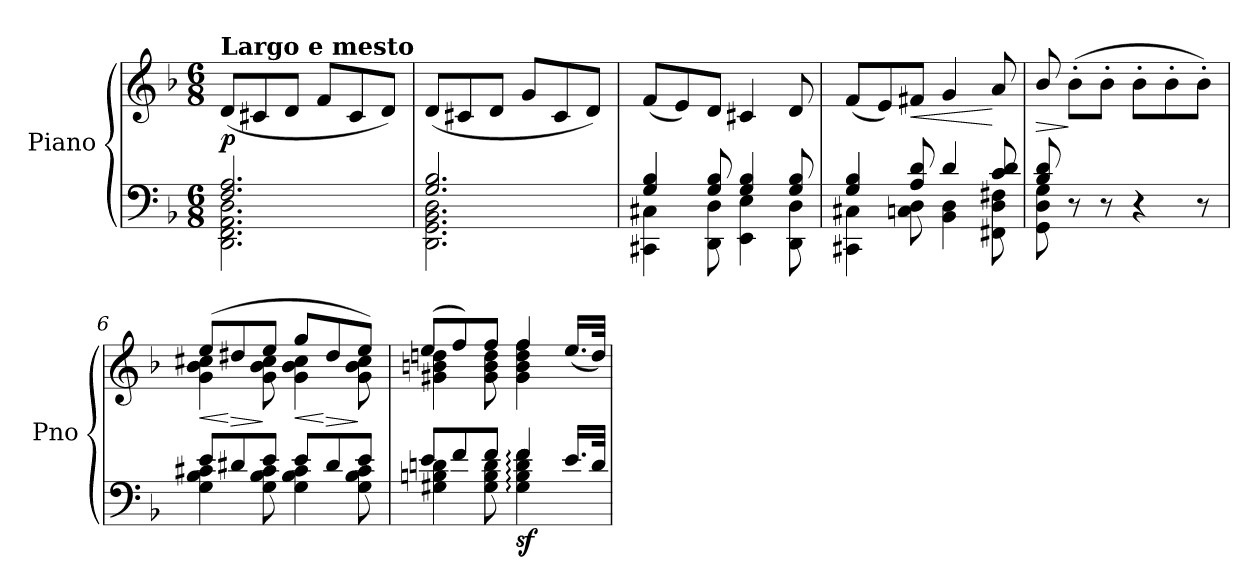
**kern	**kern	**dynam
*part1	*part1	*part1
*staff2	*staff1	*staff1/2
*I"Piano	*	*
*I'Pno	*	*
*clefF4	*clefG2	*
*k[b-]	*k[b-]	*
*M6/8	*M6/8	*
=1	=1	=1
*^	*	*
!	!	!LO:TX:a:B:t=Largo e mesto	!
!	!	!	!LO:DY:b
2.F/ 2.A/	2.DD\ 2.FF\ 2.AA\ 2.D\	(>8d/L	p
.	.	8c#X/	.
.	.	8d/J	.
.	.	8f/L	.
.	.	8c#/	.
.	.	8d/J)	.
=2	=2	=2	=2
2.G/ 2.B-/	2.DD\ 2.GG\ 2.BB-\ 2.D\	(8d/L	.
.	.	8c#X/	.
.	.	8d/J	.
.	.	8g/L	.
.	.	8c#/	.
.	.	8d/J)	.
=3	=3	=3	=3
4G/ 4B-/	4CC#X\ 4C#X\	(>8f/L	.
.	.	8e/)	.
8G/ 8B-/	8DD\ 8D\	8d/J	.
4G/ 4B-/	4EE\ 4E\	4c#X/	.
8G/ 8B-/	8DD\ 8D\	8d/	.
=4	=4	=4	=4
4G/ 4B-/	4CC#X\ 4C#X\	(>8f/L	.
.	.	8e/)	.
!	!	!	!LO:HP:b
8A/ 8d/	8Cn\ 8D\	8f#X/J	<
4d/	4BB-\ 4D\	4g/	.
8c/ 8d/	8FF#X\ 8D\ 8F#X\	8a/	[
=5	=5	=5	=5
!	!	!	!LO:HP:b
8B-/ 8d/	8GG\ 8D\ 8G\	8b-/	>
2ryy	8r	(>8b-'\L	]
.	8r	8b-'\J	.
.	4r	8b-'\L	.
.	.	8b-'\	.
8ryy	8r	8b-'\J)	.
!!LO:LB:g=z
=6	=6	=6	=6
!	!	!	!LO:HP:b
*	*	*^	*
8e/L	4G\ 4B-\ 4c#X\	(8ee/L	4g\ 4b-\ 4cc#X\	<
!	!	!	!	!LO:HP:n=1:b
8d#X/	.	8dd#X/	.	[ >
8e/J	8G\ 8B-\ 8c#\	8ee/J	8g\ 8b-\ 8cc#\	]
!	!	!	!	!LO:HP:b
8e/L	4G\ 4B-\ 4c#\	8gg/L	4g\ 4b-\ 4cc#\	<
!	!	!	!	!LO:HP:n=1:b
8d#/	.	8dd#/	.	[ >
8e/J	8G\ 8B-\ 8c#\	8ee/J)	8g\ 8b-\ 8cc#\	]
=7	=7	=7	=7	=7
!	!	!	!	!LO:DY:b
8e/L	4G#X\ 4Bn\ 4dn\	(>8ee/L	4g#X\ 4bn\ 4ddn\	other-dynamics
8f/	.	8ff/)	.	.
8f/J	8G#\ 8B\ 8d\	8ff/J	8g#\ 8b\ 8dd\	.
!	!	!	!	!LO:DY:b=2
4f/	4G#\: 4B\: 4d\: 4f\:	4ff/	4g#\: 4b\: 4dd\: 4ff\:	sf
!	!	!	!	!LO:DY:b
16.e/LL	8ryy	(>16.ee/LL	8ryy	other-dynamics
32d/JJk	.	32dd/JJk)	.	.
*v	*v	*	*	*
*	*v	*v	*
=	=	=
*-	*-	*-
